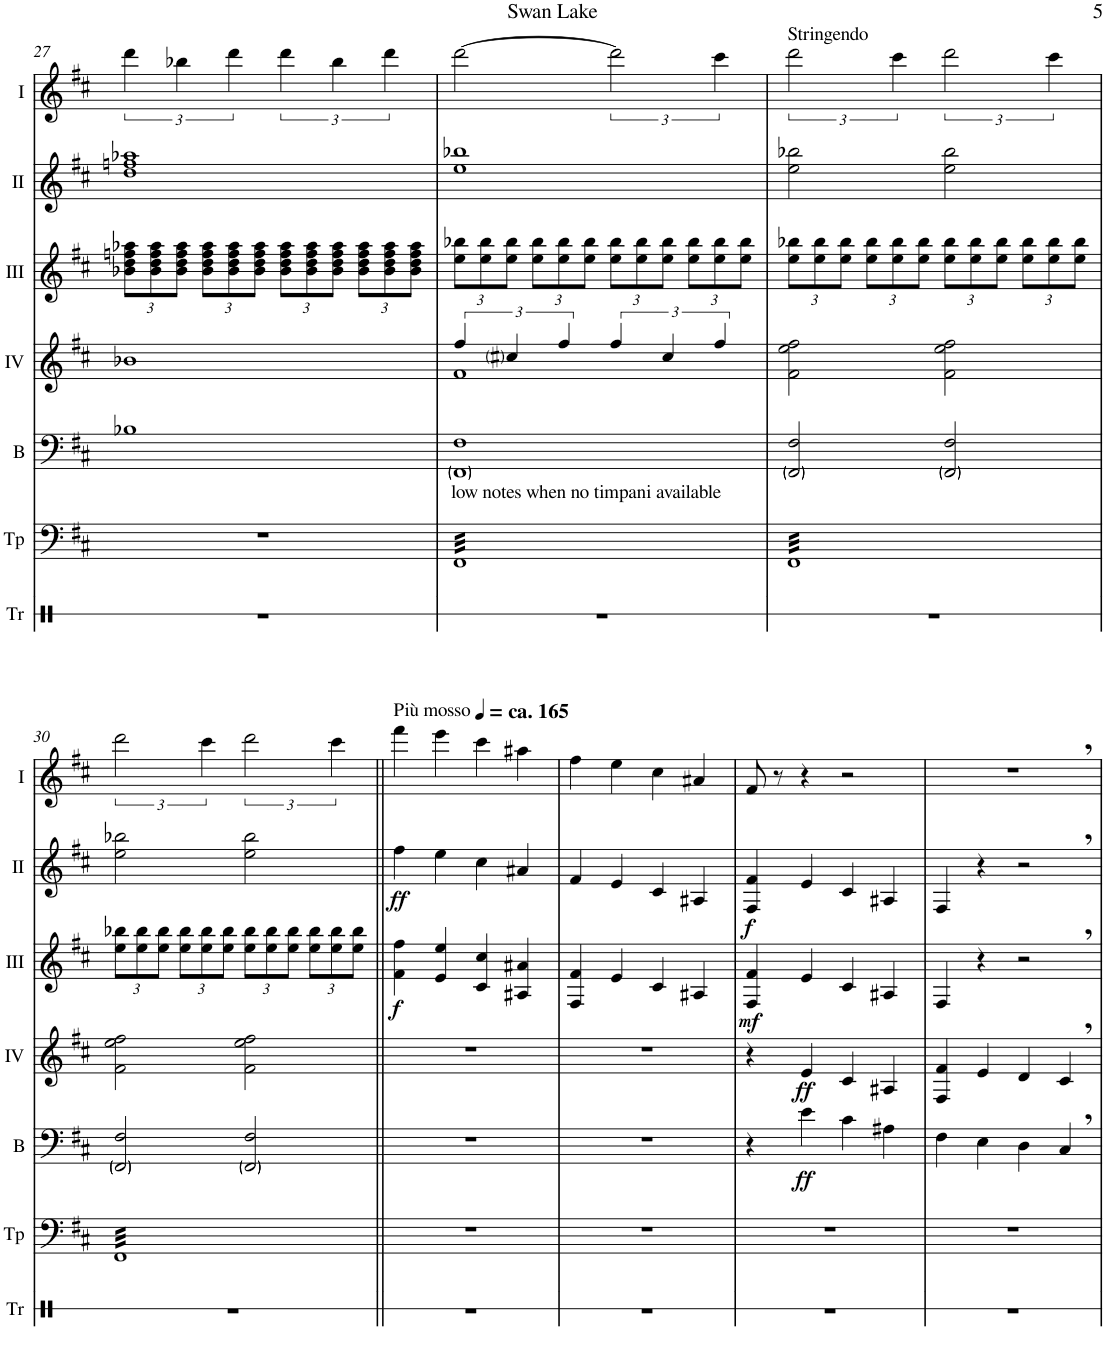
**kern	**kern	**kern	**dynam	**kern	**dynam	**kern	**dynam	**kern	**dynam	**kern
*part7	*part6	*part5	*part5	*part4	*part4	*part3	*part3	*part2	*part2	*part1
*staff7	*staff6	*staff5	*staff5	*staff4	*staff4	*staff3	*staff3	*staff2	*staff2	*staff1
*I"Triangle	*I"Timp.	*I"Bass	*	*I"Acc. 4	*	*I"Acc. 3	*	*I"Acc. 2	*	*I"Acc. 1
*I'Tr	*I'Tp	*I'B	*	*	*	*	*	*	*	*
!!LO:PB:g=z
*clefX	*clefF4	*clefF4	*	*clefG2	*	*clefG2	*	*clefG2	*	*clefG2
*	*	*Trd7c12	*	*Trd7c12	*	*Trd7c12	*	*	*	*
*k[]	*k[f#c#]	*k[f#c#]	*	*k[f#c#]	*	*k[f#c#]	*	*k[f#c#]	*	*k[f#c#]
*M4/4	*M4/4	*M4/4	*	*M4/4	*	*M4/4	*	*M4/4	*	*M4/4
*met(c)	*met(c)	*met(c)	*	*met(c)	*	*met(c)	*	*met(c)	*	*met(c)
*	*	*	*	*	*	*Xbrackettup	*	*	*	*
=27	=27	=27	=27	=27	=27	=27	=27	=27	=27	=27
1r	1r	1B-X	.	1b-X	.	12bb-X\ 12ddd\ 12fffn\ 12aaa-X\L	.	1d 1fn 1a-X	.	6ddd\
.	.	.	.	.	.	12bb-\ 12ddd\ 12fff\ 12aaa-\	.	.	.	.
.	.	.	.	.	.	12bb-\ 12ddd\ 12fff\ 12aaa-\J	.	.	.	6bb-X\
.	.	.	.	.	.	12bb-\ 12ddd\ 12fff\ 12aaa-\L	.	.	.	.
.	.	.	.	.	.	12bb-\ 12ddd\ 12fff\ 12aaa-\	.	.	.	6ddd\
.	.	.	.	.	.	12bb-\ 12ddd\ 12fff\ 12aaa-\J	.	.	.	.
.	.	.	.	.	.	12bb-\ 12ddd\ 12fff\ 12aaa-\L	.	.	.	6ddd\
.	.	.	.	.	.	12bb-\ 12ddd\ 12fff\ 12aaa-\	.	.	.	.
.	.	.	.	.	.	12bb-\ 12ddd\ 12fff\ 12aaa-\J	.	.	.	6bb-\
.	.	.	.	.	.	12bb-\ 12ddd\ 12fff\ 12aaa-\L	.	.	.	.
.	.	.	.	.	.	12bb-\ 12ddd\ 12fff\ 12aaa-\	.	.	.	6ddd\
.	.	.	.	.	.	12bb-\ 12ddd\ 12fff\ 12aaa-\J	.	.	.	.
=28	=28	=28	=28	=28	=28	=28	=28	=28	=28	=28
*	*	*	*	*^	*	*	*	*	*	*
!	!	!LO:TX:b:t=low notes when no timpani available	!	!	!	!	!	!	!	!	!
*	*tremolo	*	*	*	*	*	*	*	*	*	*
1r	32FF#LLL	1FF# 1F#	.	6ff#/	1f#	.	12eee\ 12bbb-X\L	.	1e 1b-X	.	[2ddd\
.	32FF#	.	.	.	.	.	.	.	.	.	.
.	32FF#	.	.	.	.	.	.	.	.	.	.
.	.	.	.	.	.	.	12eee\ 12bbb-\	.	.	.	.
.	32FF#	.	.	.	.	.	.	.	.	.	.
.	32FF#	.	.	.	.	.	.	.	.	.	.
.	32FF#	.	.	.	.	.	.	.	.	.	.
.	.	.	.	6cc#i/	.	.	12eee\ 12bbb-\J	.	.	.	.
.	32FF#	.	.	.	.	.	.	.	.	.	.
.	32FF#	.	.	.	.	.	.	.	.	.	.
.	32FF#	.	.	.	.	.	12eee\ 12bbb-\L	.	.	.	.
.	32FF#	.	.	.	.	.	.	.	.	.	.
.	32FF#	.	.	.	.	.	.	.	.	.	.
.	.	.	.	6ff#/	.	.	12eee\ 12bbb-\	.	.	.	.
.	32FF#	.	.	.	.	.	.	.	.	.	.
.	32FF#	.	.	.	.	.	.	.	.	.	.
.	32FF#	.	.	.	.	.	.	.	.	.	.
.	.	.	.	.	.	.	12eee\ 12bbb-\J	.	.	.	.
.	32FF#	.	.	.	.	.	.	.	.	.	.
.	32FF#	.	.	.	.	.	.	.	.	.	.
.	32FF#	.	.	6ff#/	.	.	12eee\ 12bbb-\L	.	.	.	3ddd\]
.	32FF#	.	.	.	.	.	.	.	.	.	.
.	32FF#	.	.	.	.	.	.	.	.	.	.
.	.	.	.	.	.	.	12eee\ 12bbb-\	.	.	.	.
.	32FF#	.	.	.	.	.	.	.	.	.	.
.	32FF#	.	.	.	.	.	.	.	.	.	.
.	32FF#	.	.	.	.	.	.	.	.	.	.
.	.	.	.	6cc#/	.	.	12eee\ 12bbb-\J	.	.	.	.
.	32FF#	.	.	.	.	.	.	.	.	.	.
.	32FF#	.	.	.	.	.	.	.	.	.	.
.	32FF#	.	.	.	.	.	12eee\ 12bbb-\L	.	.	.	.
.	32FF#	.	.	.	.	.	.	.	.	.	.
.	32FF#	.	.	.	.	.	.	.	.	.	.
.	.	.	.	6ff#/	.	.	12eee\ 12bbb-\	.	.	.	6ccc#\
.	32FF#	.	.	.	.	.	.	.	.	.	.
.	32FF#	.	.	.	.	.	.	.	.	.	.
.	32FF#	.	.	.	.	.	.	.	.	.	.
.	.	.	.	.	.	.	12eee\ 12bbb-\J	.	.	.	.
.	32FF#	.	.	.	.	.	.	.	.	.	.
.	32FF#JJJ	.	.	.	.	.	.	.	.	.	.
*	*	*	*	*v	*v	*	*	*	*	*	*
=29	=29	=29	=29	=29	=29	=29	=29	=29	=29	=29
!	!	!	!	!	!	!	!	!	!	!LO:TX:a:t=Stringendo
1r	32FF#LLL	2FF#/ 2F#/	.	2f#\ 2ee\ 2ff#\	.	12eee\ 12bbb-X\L	.	2e\ 2b-X\	.	3ddd\
.	32FF#	.	.	.	.	.	.	.	.	.
.	32FF#	.	.	.	.	.	.	.	.	.
.	.	.	.	.	.	12eee\ 12bbb-\	.	.	.	.
.	32FF#	.	.	.	.	.	.	.	.	.
.	32FF#	.	.	.	.	.	.	.	.	.
.	32FF#	.	.	.	.	.	.	.	.	.
.	.	.	.	.	.	12eee\ 12bbb-\J	.	.	.	.
.	32FF#	.	.	.	.	.	.	.	.	.
.	32FF#	.	.	.	.	.	.	.	.	.
.	32FF#	.	.	.	.	12eee\ 12bbb-\L	.	.	.	.
.	32FF#	.	.	.	.	.	.	.	.	.
.	32FF#	.	.	.	.	.	.	.	.	.
.	.	.	.	.	.	12eee\ 12bbb-\	.	.	.	6ccc#\
.	32FF#	.	.	.	.	.	.	.	.	.
.	32FF#	.	.	.	.	.	.	.	.	.
.	32FF#	.	.	.	.	.	.	.	.	.
.	.	.	.	.	.	12eee\ 12bbb-\J	.	.	.	.
.	32FF#	.	.	.	.	.	.	.	.	.
.	32FF#	.	.	.	.	.	.	.	.	.
.	32FF#	2FF#/ 2F#/	.	2f#\ 2ee\ 2ff#\	.	12eee\ 12bbb-\L	.	2e\ 2b-\	.	3ddd\
.	32FF#	.	.	.	.	.	.	.	.	.
.	32FF#	.	.	.	.	.	.	.	.	.
.	.	.	.	.	.	12eee\ 12bbb-\	.	.	.	.
.	32FF#	.	.	.	.	.	.	.	.	.
.	32FF#	.	.	.	.	.	.	.	.	.
.	32FF#	.	.	.	.	.	.	.	.	.
.	.	.	.	.	.	12eee\ 12bbb-\J	.	.	.	.
.	32FF#	.	.	.	.	.	.	.	.	.
.	32FF#	.	.	.	.	.	.	.	.	.
.	32FF#	.	.	.	.	12eee\ 12bbb-\L	.	.	.	.
.	32FF#	.	.	.	.	.	.	.	.	.
.	32FF#	.	.	.	.	.	.	.	.	.
.	.	.	.	.	.	12eee\ 12bbb-\	.	.	.	6ccc#\
.	32FF#	.	.	.	.	.	.	.	.	.
.	32FF#	.	.	.	.	.	.	.	.	.
.	32FF#	.	.	.	.	.	.	.	.	.
.	.	.	.	.	.	12eee\ 12bbb-\J	.	.	.	.
.	32FF#	.	.	.	.	.	.	.	.	.
.	32FF#JJJ	.	.	.	.	.	.	.	.	.
!!LO:LB:g=z
=30	=30	=30	=30	=30	=30	=30	=30	=30	=30	=30
1r	32FF#LLL	2FF#/ 2F#/	.	2f#\ 2ee\ 2ff#\	.	12eee\ 12bbb-X\L	.	2e\ 2b-X\	.	3ddd\
.	32FF#	.	.	.	.	.	.	.	.	.
.	32FF#	.	.	.	.	.	.	.	.	.
.	.	.	.	.	.	12eee\ 12bbb-\	.	.	.	.
.	32FF#	.	.	.	.	.	.	.	.	.
.	32FF#	.	.	.	.	.	.	.	.	.
.	32FF#	.	.	.	.	.	.	.	.	.
.	.	.	.	.	.	12eee\ 12bbb-\J	.	.	.	.
.	32FF#	.	.	.	.	.	.	.	.	.
.	32FF#	.	.	.	.	.	.	.	.	.
.	32FF#	.	.	.	.	12eee\ 12bbb-\L	.	.	.	.
.	32FF#	.	.	.	.	.	.	.	.	.
.	32FF#	.	.	.	.	.	.	.	.	.
.	.	.	.	.	.	12eee\ 12bbb-\	.	.	.	6ccc#\
.	32FF#	.	.	.	.	.	.	.	.	.
.	32FF#	.	.	.	.	.	.	.	.	.
.	32FF#	.	.	.	.	.	.	.	.	.
.	.	.	.	.	.	12eee\ 12bbb-\J	.	.	.	.
.	32FF#	.	.	.	.	.	.	.	.	.
.	32FF#	.	.	.	.	.	.	.	.	.
.	32FF#	2FF#/ 2F#/	.	2f#\ 2ee\ 2ff#\	.	12eee\ 12bbb-\L	.	2e\ 2b-\	.	3ddd\
.	32FF#	.	.	.	.	.	.	.	.	.
.	32FF#	.	.	.	.	.	.	.	.	.
.	.	.	.	.	.	12eee\ 12bbb-\	.	.	.	.
.	32FF#	.	.	.	.	.	.	.	.	.
.	32FF#	.	.	.	.	.	.	.	.	.
.	32FF#	.	.	.	.	.	.	.	.	.
.	.	.	.	.	.	12eee\ 12bbb-\J	.	.	.	.
.	32FF#	.	.	.	.	.	.	.	.	.
.	32FF#	.	.	.	.	.	.	.	.	.
.	32FF#	.	.	.	.	12eee\ 12bbb-\L	.	.	.	.
.	32FF#	.	.	.	.	.	.	.	.	.
.	32FF#	.	.	.	.	.	.	.	.	.
.	.	.	.	.	.	12eee\ 12bbb-\	.	.	.	6ccc#\
.	32FF#	.	.	.	.	.	.	.	.	.
.	32FF#	.	.	.	.	.	.	.	.	.
.	32FF#	.	.	.	.	.	.	.	.	.
.	.	.	.	.	.	12eee\ 12bbb-\J	.	.	.	.
.	32FF#	.	.	.	.	.	.	.	.	.
.	32FF#JJJ	.	.	.	.	.	.	.	.	.
*	*Xtremolo	*	*	*	*	*	*	*	*	*
=31||	=31||	=31||	=31||	=31||	=31||	=31||	=31||	=31||	=31||	=31||
!	!	!	!	!	!	!	!	!	!	!LO:TX:a:t=Più mosso
!	!	!	!	!	!	!	!	!	!	!LO:TX:a:B:t=ca. 165
!	!	!	!	!	!	!	!LO:DY:b	!	!LO:DY:b	!
1r	1r	1r	.	1r	.	4ff#\ 4fff#\	f	4f#\	ff	4fff#\
.	.	.	.	.	.	4ee/ 4eee/	.	4e\	.	4eee\
.	.	.	.	.	.	4cc#/ 4ccc#/	.	4c#\	.	4ccc#\
.	.	.	.	.	.	4a#X/ 4aa#X/	.	4A#X/	.	4aa#X\
=32	=32	=32	=32	=32	=32	=32	=32	=32	=32	=32
1r	1r	1r	.	1r	.	4f#/ 4ff#/	.	4F#/	.	4ff#\
.	.	.	.	.	.	4ee/	.	4E/	.	4ee\
.	.	.	.	.	.	4cc#/	.	4C#/	.	4cc#\
.	.	.	.	.	.	4a#X/	.	4AA#X/	.	4a#X/
=33	=33	=33	=33	=33	=33	=33	=33	=33	=33	=33
!	!	!	!	!	!	!	!LO:DY:b	!	!LO:DY:b	!
1r	1r	4r	.	4r	.	4f#/ 4ff#/	mf	4FF#/ 4F#/	f	8f#/
.	.	.	.	.	.	.	.	.	.	8r
!	!	!	!LO:DY:b	!	!LO:DY:b	!	!	!	!	!
.	.	4e\	ff	4e/	ff	4ee/	.	4E/	.	4r
.	.	4c#\	.	4c#/	.	4cc#/	.	4C#/	.	2r
.	.	4A#X\	.	4A#X/	.	4a#X/	.	4AA#X/	.	.
=34	=34	=34	=34	=34	=34	=34	=34	=34	=34	=34
1r	1r	4F#\	.	4F#/ 4f#/	.	4f#/	.	4FF#/	.	1r
.	.	4E\	.	4e/	.	4r	.	4r	.	.
.	.	4D\	.	4d/	.	2r	.	2r	.	.
.	.	4C#,/	.	4c#,/	.	.	.	.	.	.
=	=	=	=	=	=	=	=	=	=	=
*-	*-	*-	*-	*-	*-	*-	*-	*-	*-	*-
